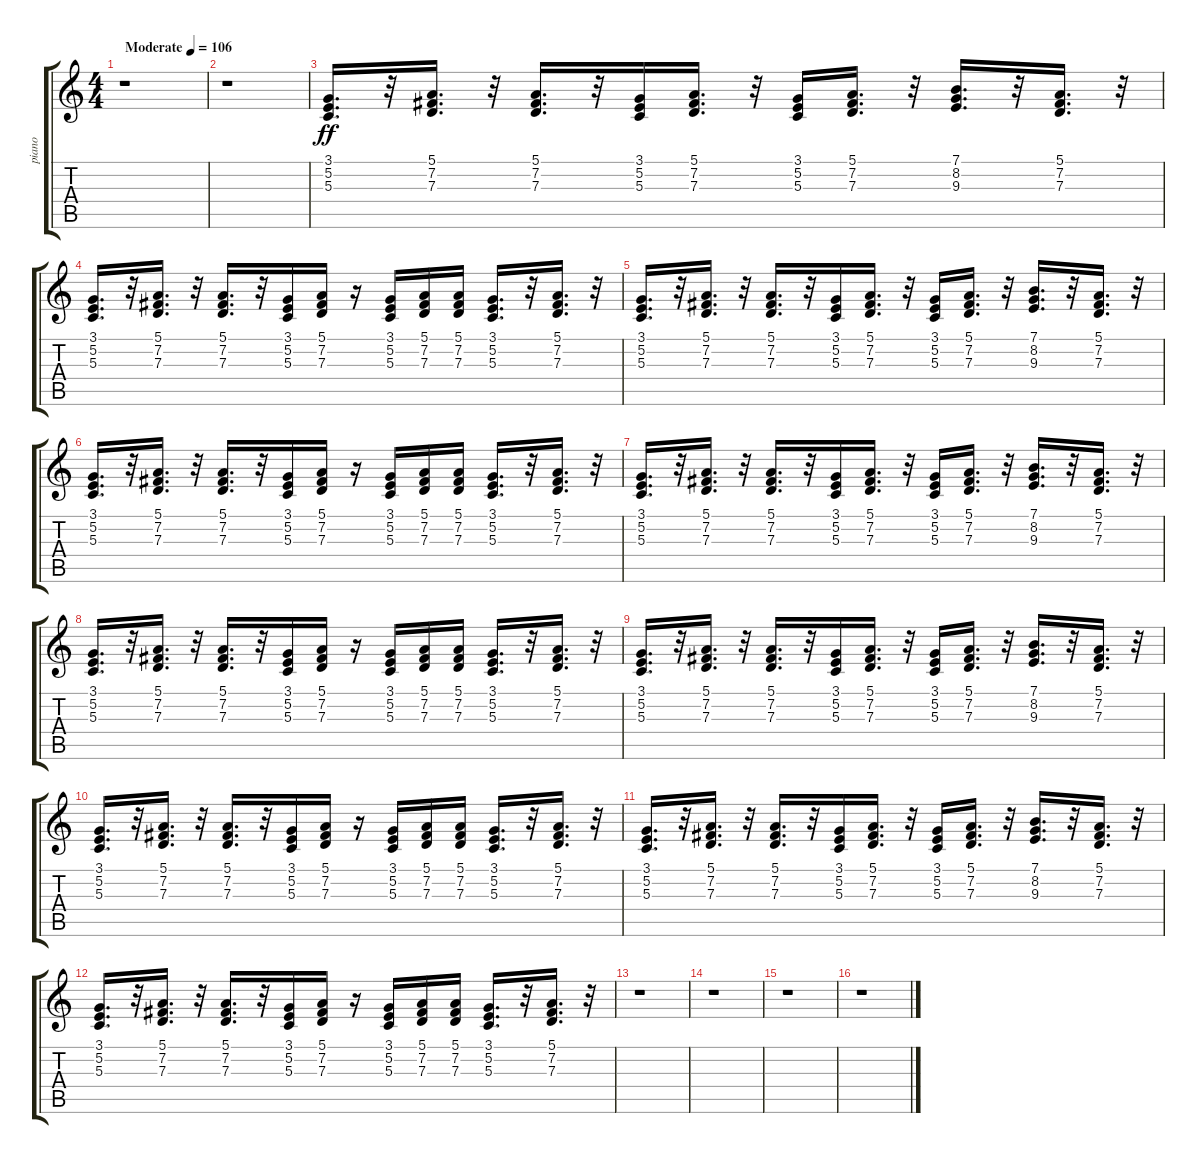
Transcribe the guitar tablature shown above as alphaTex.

\track ("piano" "piano") {instrument brightacousticpiano}
\staff {score tabs}
\tuning (E4 B3 G3 D3 A2 E2) {hide}
\ts (4 4)
\tempo (106 "Moderate")
\clef g2
\ks c
r.1{dy ff instrument brightacousticpiano} |
r.1 |
(3.1 5.2 5.3).16{d} r.32 (5.1 7.2 7.3).16{d} r.32 (5.1 7.2 7.3).16{d} r.32 (3.1 5.2 5.3).16 (5.1 7.2 7.3).16{d} r.32 (3.1 5.2 5.3).16 (5.1 7.2 7.3).16{d} r.32 (7.1 8.2 9.3).16{d} r.32 (5.1 7.2 7.3).16{d} r.32 |
(3.1 5.2 5.3).16{d} r.32 (5.1 7.2 7.3).16{d} r.32 (5.1 7.2 7.3).16{d} r.32 (3.1 5.2 5.3).16 (5.1 7.2 7.3).16 r.16 (3.1 5.2 5.3).16 (5.1 7.2 7.3).16 (5.1 7.2 7.3).16 (3.1 5.2 5.3).16{d} r.32 (5.1 7.2 7.3).16{d} r.32 |
(3.1 5.2 5.3).16{d} r.32 (5.1 7.2 7.3).16{d} r.32 (5.1 7.2 7.3).16{d} r.32 (3.1 5.2 5.3).16 (5.1 7.2 7.3).16{d} r.32 (3.1 5.2 5.3).16 (5.1 7.2 7.3).16{d} r.32 (7.1 8.2 9.3).16{d} r.32 (5.1 7.2 7.3).16{d} r.32 |
(3.1 5.2 5.3).16{d} r.32 (5.1 7.2 7.3).16{d} r.32 (5.1 7.2 7.3).16{d} r.32 (3.1 5.2 5.3).16 (5.1 7.2 7.3).16 r.16 (3.1 5.2 5.3).16 (5.1 7.2 7.3).16 (5.1 7.2 7.3).16 (3.1 5.2 5.3).16{d} r.32 (5.1 7.2 7.3).16{d} r.32 |
(3.1 5.2 5.3).16{d} r.32 (5.1 7.2 7.3).16{d} r.32 (5.1 7.2 7.3).16{d} r.32 (3.1 5.2 5.3).16 (5.1 7.2 7.3).16{d} r.32 (3.1 5.2 5.3).16 (5.1 7.2 7.3).16{d} r.32 (7.1 8.2 9.3).16{d} r.32 (5.1 7.2 7.3).16{d} r.32 |
(3.1 5.2 5.3).16{d} r.32 (5.1 7.2 7.3).16{d} r.32 (5.1 7.2 7.3).16{d} r.32 (3.1 5.2 5.3).16 (5.1 7.2 7.3).16 r.16 (3.1 5.2 5.3).16 (5.1 7.2 7.3).16 (5.1 7.2 7.3).16 (3.1 5.2 5.3).16{d} r.32 (5.1 7.2 7.3).16{d} r.32 |
(3.1 5.2 5.3).16{d} r.32 (5.1 7.2 7.3).16{d} r.32 (5.1 7.2 7.3).16{d} r.32 (3.1 5.2 5.3).16 (5.1 7.2 7.3).16{d} r.32 (3.1 5.2 5.3).16 (5.1 7.2 7.3).16{d} r.32 (7.1 8.2 9.3).16{d} r.32 (5.1 7.2 7.3).16{d} r.32 |
(3.1 5.2 5.3).16{d} r.32 (5.1 7.2 7.3).16{d} r.32 (5.1 7.2 7.3).16{d} r.32 (3.1 5.2 5.3).16 (5.1 7.2 7.3).16 r.16 (3.1 5.2 5.3).16 (5.1 7.2 7.3).16 (5.1 7.2 7.3).16 (3.1 5.2 5.3).16{d} r.32 (5.1 7.2 7.3).16{d} r.32 |
(3.1 5.2 5.3).16{d} r.32 (5.1 7.2 7.3).16{d} r.32 (5.1 7.2 7.3).16{d} r.32 (3.1 5.2 5.3).16 (5.1 7.2 7.3).16{d} r.32 (3.1 5.2 5.3).16 (5.1 7.2 7.3).16{d} r.32 (7.1 8.2 9.3).16{d} r.32 (5.1 7.2 7.3).16{d} r.32 |
(3.1 5.2 5.3).16{d} r.32 (5.1 7.2 7.3).16{d} r.32 (5.1 7.2 7.3).16{d} r.32 (3.1 5.2 5.3).16 (5.1 7.2 7.3).16 r.16 (3.1 5.2 5.3).16 (5.1 7.2 7.3).16 (5.1 7.2 7.3).16 (3.1 5.2 5.3).16{d} r.32 (5.1 7.2 7.3).16{d} r.32 |
r.1 |
r.1 |
r.1 |
r.1
